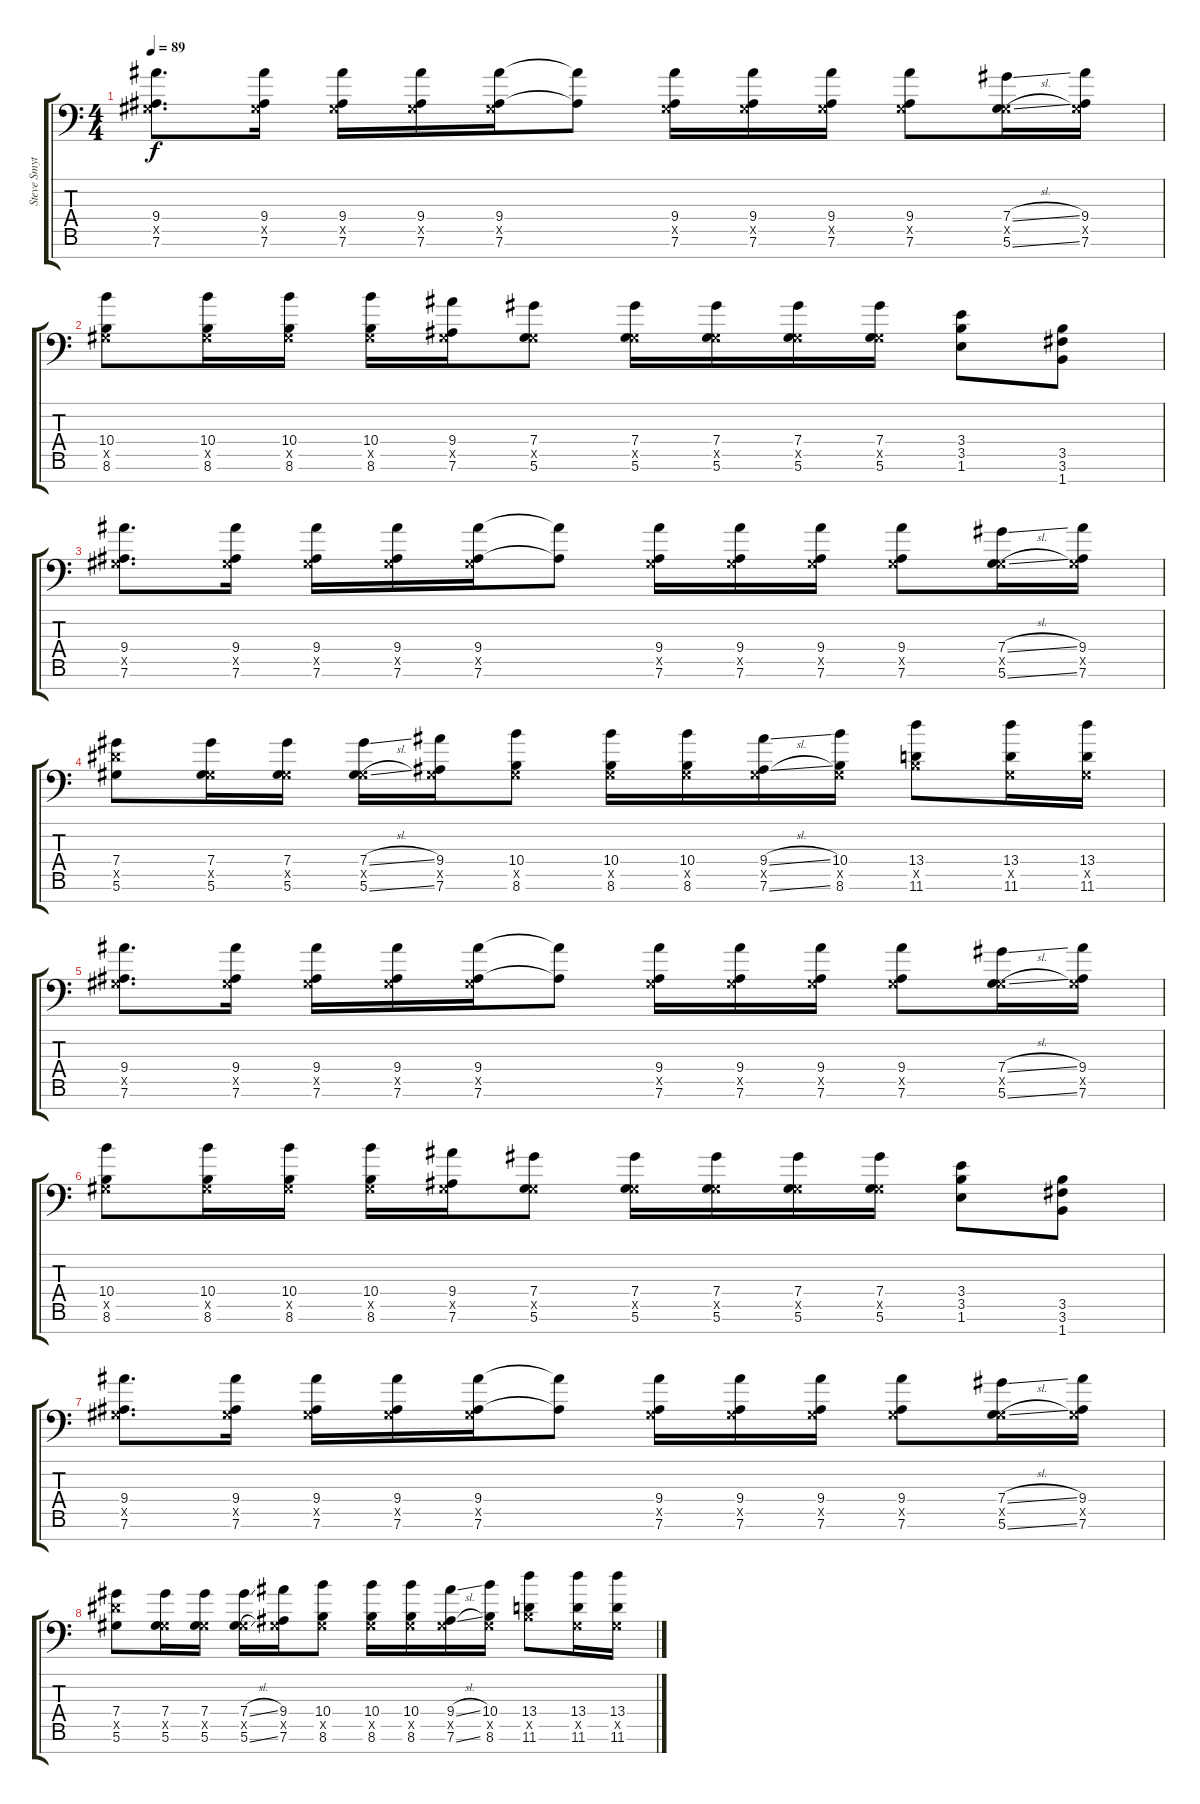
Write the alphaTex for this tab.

\track ("Steve Smyth" "Steve Smyt") {instrument distortionguitar}
\staff {score tabs}
\tuning (Eb4 Bb3 Gb3 Db3 Ab2 Eb2 Bb1) {hide}
\ts (4 4)
\tempo 89
\clef f4
\ks c
(9.4 0.5{x} 7.6).8{d dy f} (9.4 0.5{x} 7.6).16 (9.4 0.5{x} 7.6).16 (9.4 0.5{x} 7.6).16 (9.4 0.5{x} 7.6).16 (9.4{t} 7.6{t}).8 (9.4 0.5{x} 7.6).16 (9.4 0.5{x} 7.6).16 (9.4 0.5{x} 7.6).16 (9.4 0.5{x} 7.6).8 (7.4{sl} 0.5{x} 5.6{sl}).16 (9.4 0.5{x} 7.6).16 |
(10.4 0.5{x} 8.6).8 (10.4 0.5{x} 8.6).16 (10.4 0.5{x} 8.6).16 (10.4 0.5{x} 8.6).16 (9.4 0.5{x} 7.6).16 (7.4 0.5{x} 5.6).8 (7.4 0.5{x} 5.6).16 (7.4 0.5{x} 5.6).16 (7.4 0.5{x} 5.6).16 (7.4 0.5{x} 5.6).16 (3.4 3.5 1.6).8 (3.5 3.6 1.7).8 |
(9.4 0.5{x} 7.6).8{d} (9.4 0.5{x} 7.6).16 (9.4 0.5{x} 7.6).16 (9.4 0.5{x} 7.6).16 (9.4 0.5{x} 7.6).16 (9.4{t} 7.6{t}).8 (9.4 0.5{x} 7.6).16 (9.4 0.5{x} 7.6).16 (9.4 0.5{x} 7.6).16 (9.4 0.5{x} 7.6).8 (7.4{sl} 0.5{x} 5.6{sl}).16 (9.4 0.5{x} 7.6).16 |
(7.4 7.5{x} 5.6).8 (7.4 0.5{x} 5.6).16 (7.4 0.5{x} 5.6).16 (7.4{sl} 0.5{x} 5.6{sl}).16 (9.4 0.5{x} 7.6).16 (10.4 0.5{x} 8.6).8 (10.4 0.5{x} 8.6).16 (10.4 0.5{x} 8.6).16 (9.4{sl} 0.5{x} 7.6{sl}).16 (10.4 0.5{x} 8.6).16 (13.4 3.5{x} 11.6).8 (13.4 0.5{x} 11.6).16 (13.4 0.5{x} 11.6).16 |
(9.4 0.5{x} 7.6).8{d} (9.4 0.5{x} 7.6).16 (9.4 0.5{x} 7.6).16 (9.4 0.5{x} 7.6).16 (9.4 0.5{x} 7.6).16 (9.4{t} 7.6{t}).8 (9.4 0.5{x} 7.6).16 (9.4 0.5{x} 7.6).16 (9.4 0.5{x} 7.6).16 (9.4 0.5{x} 7.6).8 (7.4{sl} 0.5{x} 5.6{sl}).16 (9.4 0.5{x} 7.6).16 |
(10.4 0.5{x} 8.6).8 (10.4 0.5{x} 8.6).16 (10.4 0.5{x} 8.6).16 (10.4 0.5{x} 8.6).16 (9.4 0.5{x} 7.6).16 (7.4 0.5{x} 5.6).8 (7.4 0.5{x} 5.6).16 (7.4 0.5{x} 5.6).16 (7.4 0.5{x} 5.6).16 (7.4 0.5{x} 5.6).16 (3.4 3.5 1.6).8 (3.5 3.6 1.7).8 |
(9.4 0.5{x} 7.6).8{d} (9.4 0.5{x} 7.6).16 (9.4 0.5{x} 7.6).16 (9.4 0.5{x} 7.6).16 (9.4 0.5{x} 7.6).16 (9.4{t} 7.6{t}).8 (9.4 0.5{x} 7.6).16 (9.4 0.5{x} 7.6).16 (9.4 0.5{x} 7.6).16 (9.4 0.5{x} 7.6).8 (7.4{sl} 0.5{x} 5.6{sl}).16 (9.4 0.5{x} 7.6).16 |
(7.4 7.5{x} 5.6).8 (7.4 0.5{x} 5.6).16 (7.4 0.5{x} 5.6).16 (7.4{sl} 0.5{x} 5.6{sl}).16 (9.4 0.5{x} 7.6).16 (10.4 0.5{x} 8.6).8 (10.4 0.5{x} 8.6).16 (10.4 0.5{x} 8.6).16 (9.4{sl} 0.5{x} 7.6{sl}).16 (10.4 0.5{x} 8.6).16 (13.4 3.5{x} 11.6).8 (13.4 0.5{x} 11.6).16 (13.4 0.5{x} 11.6).16
